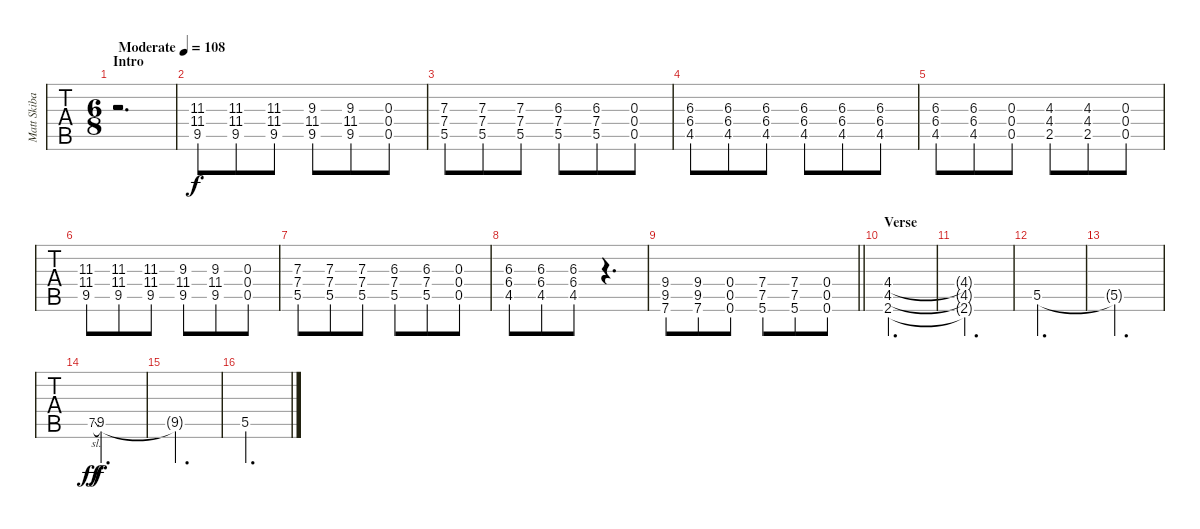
\track ("Matt Skiba - Guitar One" "Matt Skiba") {instrument distortionguitar}
\staff {tabs}
\tuning (E4 B3 G3 D3 A2 E2) {hide}
\ts (6 8)
\section ("" "Intro")
\tempo (108 "Moderate")
\clef g2
\ks a
r.2{d dy f instrument distortionguitar} |
(11.3 11.4 9.5).8{balance 5} (11.3 11.4 9.5).8 (11.3 11.4 9.5).8 (9.3 11.4 9.5).8 (9.3 11.4 9.5).8 (0.3 0.4 0.5).8 |
(7.3 7.4 5.5).8 (7.3 7.4 5.5).8 (7.3 7.4 5.5).8 (6.3 7.4 5.5).8 (6.3 7.4 5.5).8 (0.3 0.4 0.5).8 |
(6.3 6.4 4.5).8 (6.3 6.4 4.5).8 (6.3 6.4 4.5).8 (6.3 6.4 4.5).8 (6.3 6.4 4.5).8 (6.3 6.4 4.5).8 |
(6.3 6.4 4.5).8 (6.3 6.4 4.5).8 (0.3 0.4 0.5).8 (4.3 4.4 2.5).8 (4.3 4.4 2.5).8 (0.3 0.4 0.5).8 |
(11.3 11.4 9.5).8 (11.3 11.4 9.5).8 (11.3 11.4 9.5).8 (9.3 11.4 9.5).8 (9.3 11.4 9.5).8 (0.3 0.4 0.5).8 |
(7.3 7.4 5.5).8 (7.3 7.4 5.5).8 (7.3 7.4 5.5).8 (6.3 7.4 5.5).8 (6.3 7.4 5.5).8 (0.3 0.4 0.5).8 |
(6.3 6.4 4.5).8 (6.3 6.4 4.5).8 (6.3 6.4 4.5).8 r.4{d} |
\barLineRight lightlight
(9.4 9.5 7.6).8{balance 3} (9.4 9.5 7.6).8 (0.4 0.5 0.6).8 (7.4 7.5 5.6).8 (7.4 7.5 5.6).8 (0.4 0.5 0.6).8 |
\section ("" "Verse")
(4.4 4.5 2.6).2{d volume 0} |
(4.4{t} 4.5{t} 2.6{t}).2{d} |
5.5.2{d volume 8 balance 0 instrument electricguitarclean} |
5.5{t}.2{d} |
7.5{sl}.8{gr onbeat dy ff} 9.5.2{d dy f} |
9.5{t}.2{d} |
5.5.2{d}
